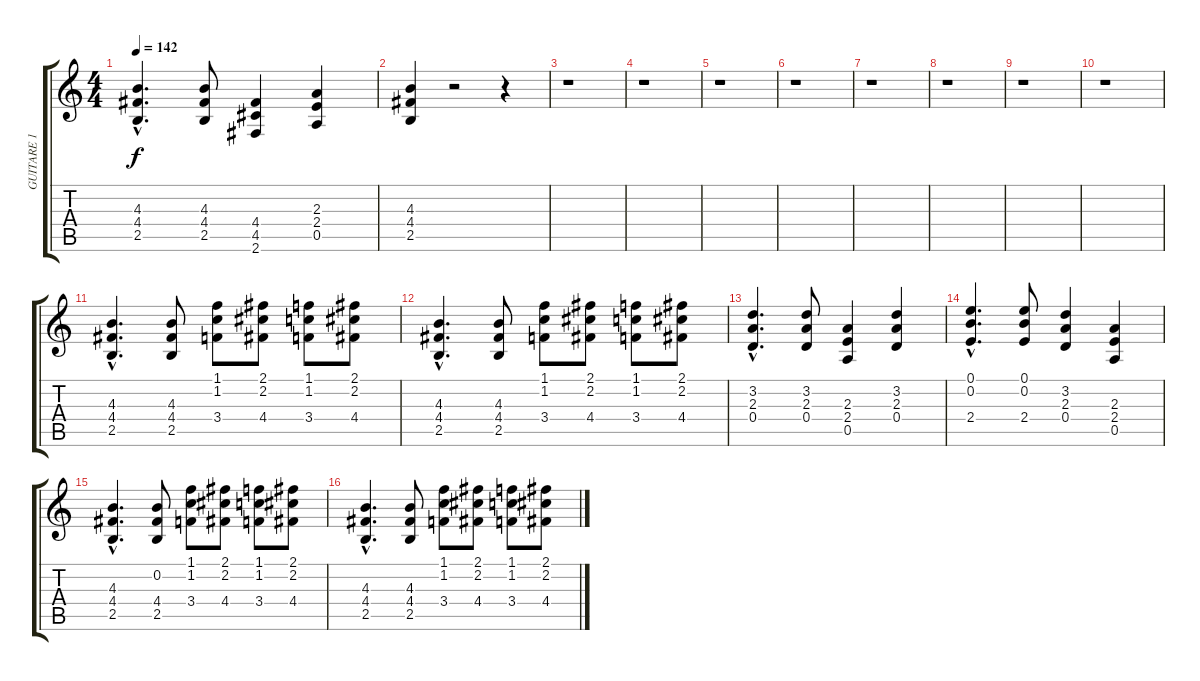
\track ("GUITARE 1" "GUITARE 1") {instrument overdrivenguitar}
\staff {score tabs}
\tuning (E4 B3 G3 D3 A2 E2) {hide}
\ts (4 4)
\tempo 142
\clef g2
\ks c
(4.3{hac} 4.4{hac} 2.5{hac}).4{d dy f} (4.3 4.4 2.5).8 (4.4 4.5 2.6).4 (2.3 2.4 0.5).4 |
(4.3 4.4 2.5).4 r.2 r.4 |
r.1 |
r.1 |
r.1 |
r.1 |
r.1 |
r.1 |
r.1 |
r.1 |
(4.3{hac} 4.4{hac} 2.5{hac}).4{d} (4.3 4.4 2.5).8 (1.1 1.2 3.4).8 (2.1 2.2 4.4).8 (1.1 1.2 3.4).8 (2.1 2.2 4.4).8 |
(4.3{hac} 4.4{hac} 2.5{hac}).4{d} (4.3 4.4 2.5).8 (1.1 1.2 3.4).8 (2.1 2.2 4.4).8 (1.1 1.2 3.4).8 (2.1 2.2 4.4).8 |
(3.2{hac} 2.3{hac} 0.4{hac}).4{d} (3.2 2.3 0.4).8 (2.3 2.4 0.5).4 (3.2 2.3 0.4).4 |
(0.1{hac} 0.2{hac} 2.4{hac}).4{d} (0.1 0.2 2.4).8 (3.2 2.3 0.4).4 (2.3 2.4 0.5).4 |
(4.3{hac} 4.4{hac} 2.5{hac}).4{d} (0.2 4.4 2.5).8 (1.1 1.2 3.4).8 (2.1 2.2 4.4).8 (1.1 1.2 3.4).8 (2.1 2.2 4.4).8 |
(4.3{hac} 4.4{hac} 2.5{hac}).4{d} (4.3 4.4 2.5).8 (1.1 1.2 3.4).8 (2.1 2.2 4.4).8 (1.1 1.2 3.4).8 (2.1 2.2 4.4).8
